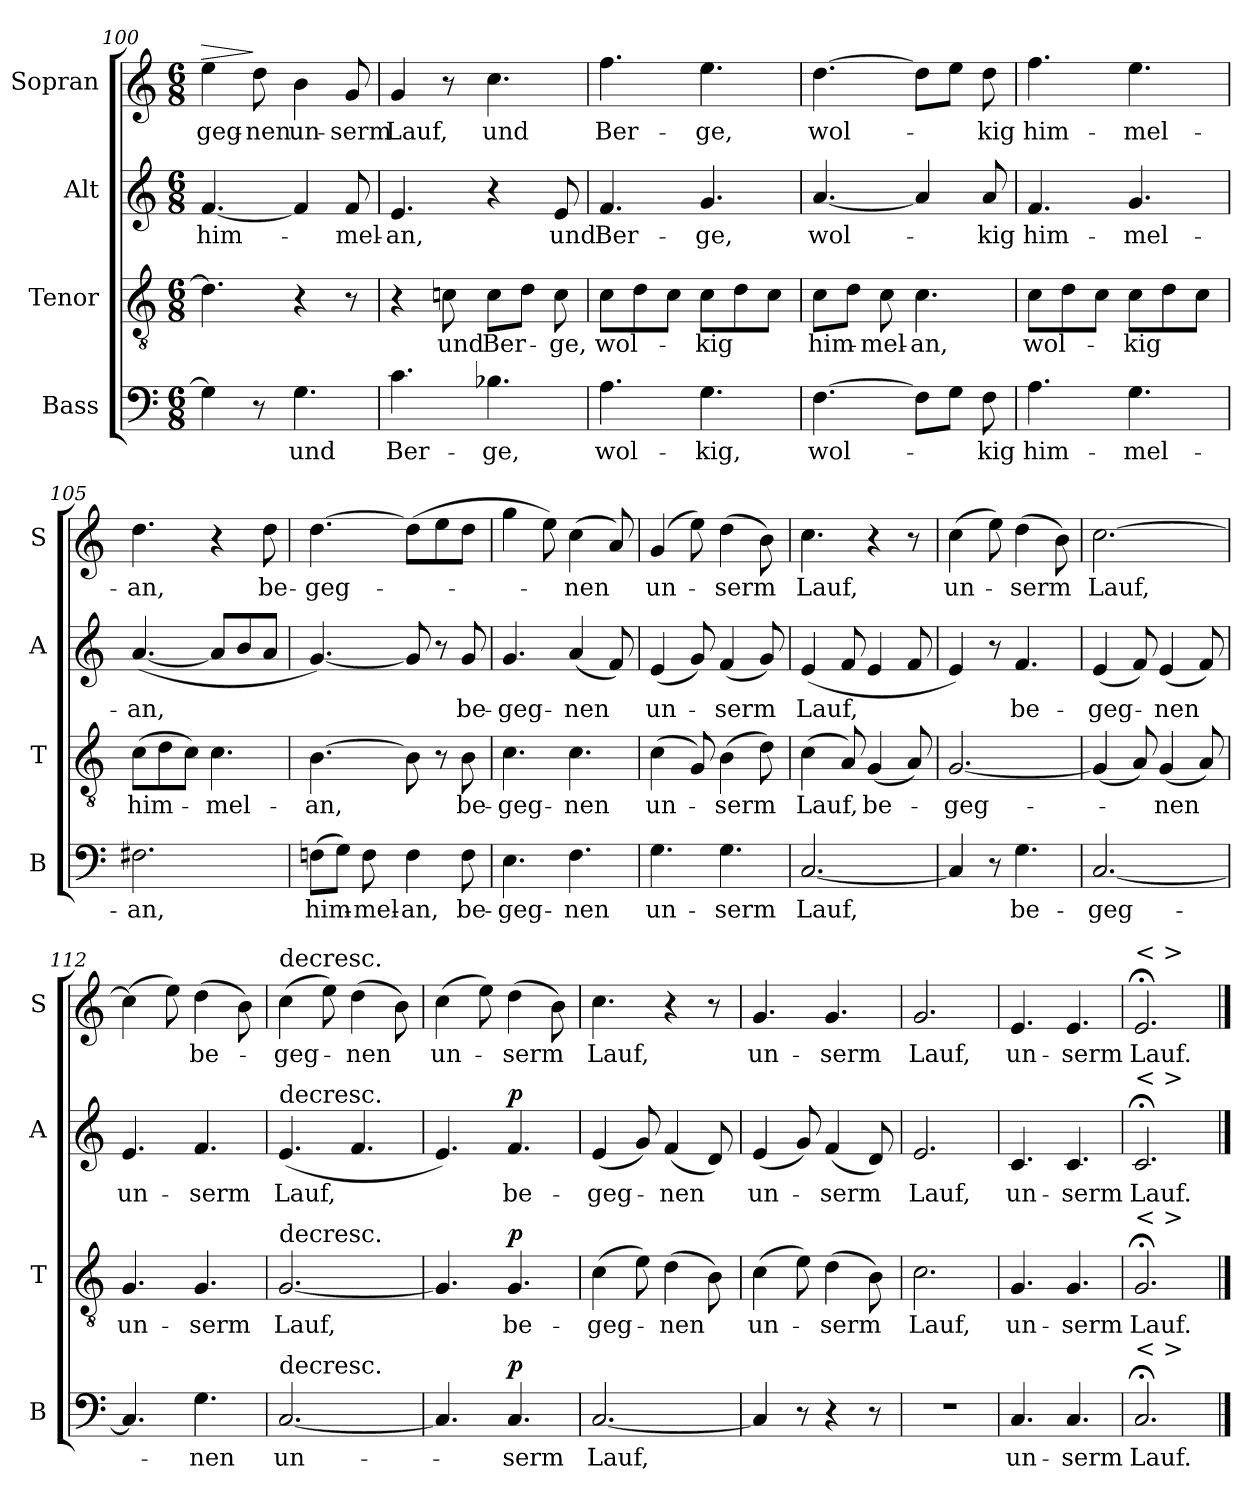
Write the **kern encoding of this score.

**kern	**text	**dynam	**kern	**text	**dynam	**kern	**text	**dynam	**kern	**text	**dynam
*part4	*part4	*part4	*part3	*part3	*part3	*part2	*part2	*part2	*part1	*part1	*part1
*staff4	*staff4	*staff4	*staff3	*staff3	*staff3	*staff2	*staff2	*staff2	*staff1	*staff1	*staff1
*I"Bass	*	*	*I"Tenor	*	*	*I"Alt	*	*	*I"Sopran	*	*
*I'B	*	*	*I'T	*	*	*I'A	*	*	*I'S	*	*
*clefF4	*	*	*clefGv2	*	*	*clefG2	*	*	*clefG2	*	*
*k[]	*	*	*k[]	*	*	*k[]	*	*	*k[]	*	*
*M6/8	*	*	*M6/8	*	*	*M6/8	*	*	*M6/8	*	*
=100	=100	=100	=100	=100	=100	=100	=100	=100	=100	=100	=100
!	!	!	!	!	!	!	!	!	!	!	!LO:HP:a
4G]	.	.	4.d]	.	.	[4.f	him-	.	4ee	-geg-	>
8r	.	.	.	.	.	.	.	.	8dd	-nen	]
4.G	und	.	4r	.	.	4f]	.	.	4b	un-	.
.	.	.	8r	.	.	8f	-mel-	.	8g	-serm	.
=101	=101	=101	=101	=101	=101	=101	=101	=101	=101	=101	=101
4.c	Ber-	.	4r	.	.	4.e	-an,	.	4g	Lauf,	.
.	.	.	8cn	und	.	.	.	.	8r	.	.
4.B-X	-ge,	.	8cL	Ber-	.	4r	.	.	4.cc	und	.
.	.	.	8dJ	.	.	.	.	.	.	.	.
.	.	.	8c	-ge,	.	8e	und	.	.	.	.
=102	=102	=102	=102	=102	=102	=102	=102	=102	=102	=102	=102
4.A	wol-	.	8cL	wol-	.	4.f	Ber-	.	4.ff	Ber-	.
.	.	.	8d	.	.	.	.	.	.	.	.
.	.	.	8cJ	.	.	.	.	.	.	.	.
4.G	-kig,	.	8cL	-kig	.	4.g	-ge,	.	4.ee	-ge,	.
.	.	.	8d	.	.	.	.	.	.	.	.
.	.	.	8cJ	.	.	.	.	.	.	.	.
=103	=103	=103	=103	=103	=103	=103	=103	=103	=103	=103	=103
[4.F	wol-	.	8cL	him-	.	[4.a	wol-	.	[4.dd	wol-	.
.	.	.	8dJ	.	.	.	.	.	.	.	.
.	.	.	8c	-mel-	.	.	.	.	.	.	.
8FL]	.	.	4.c	-an,	.	4a]	.	.	8ddL]	.	.
8GJ	.	.	.	.	.	.	.	.	8eeJ	.	.
8F	-kig	.	.	.	.	8a	-kig	.	8dd	-kig	.
=104	=104	=104	=104	=104	=104	=104	=104	=104	=104	=104	=104
4.A	him-	.	8cL	wol-	.	4.f	him-	.	4.ff	him-	.
.	.	.	8d	.	.	.	.	.	.	.	.
.	.	.	8cJ	.	.	.	.	.	.	.	.
4.G	-mel-	.	8cL	-kig	.	4.g	-mel-	.	4.ee	-mel-	.
.	.	.	8d	.	.	.	.	.	.	.	.
.	.	.	8cJ	.	.	.	.	.	.	.	.
=105	=105	=105	=105	=105	=105	=105	=105	=105	=105	=105	=105
2.F#X	-an,	.	(8cL	him-	.	([4.a	-an,	.	4.dd	-an,	.
.	.	.	8d	.	.	.	.	.	.	.	.
.	.	.	8cJ)	.	.	.	.	.	.	.	.
.	.	.	4.c	-mel-	.	8aL]	.	.	4r	.	.
.	.	.	.	.	.	8b	.	.	.	.	.
.	.	.	.	.	.	8aJ	.	.	8dd	be-	.
=106	=106	=106	=106	=106	=106	=106	=106	=106	=106	=106	=106
(8FnL	him-	.	[4.B	-an,	.	[4.g)	.	.	[4.dd	-geg-	.
8GJ)	.	.	.	.	.	.	.	.	.	.	.
8F	-mel-	.	.	.	.	.	.	.	.	.	.
4F	-an,	.	8B]	.	.	8g]	.	.	(8ddL]	.	.
.	.	.	8r	.	.	8r	.	.	8ee	.	.
8F	be-	.	8B	be-	.	8g	be-	.	8ddJ	.	.
=107	=107	=107	=107	=107	=107	=107	=107	=107	=107	=107	=107
4.E	-geg-	.	4.c	-geg-	.	4.g	-geg-	.	4gg	.	.
.	.	.	.	.	.	.	.	.	8ee)	.	.
4.F	-nen	.	4.c	-nen	.	(4a	-nen	.	(4cc	-nen	.
.	.	.	.	.	.	8f)	.	.	8a)	.	.
=108	=108	=108	=108	=108	=108	=108	=108	=108	=108	=108	=108
4.G	un-	.	(4c	un-	.	(4e	un-	.	(4g	un-	.
.	.	.	8G)	.	.	8g)	.	.	8ee)	.	.
4.G	-serm	.	(4B	-serm	.	(4f	-serm	.	(4dd	-serm	.
.	.	.	8d)	.	.	8g)	.	.	8b)	.	.
=109	=109	=109	=109	=109	=109	=109	=109	=109	=109	=109	=109
[2.C	Lauf,	.	(4c	Lauf,	.	(4e	Lauf,	.	4.cc	Lauf,	.
.	.	.	8A)	.	.	8f	.	.	.	.	.
.	.	.	(4G	be-	.	4e	.	.	4r	.	.
.	.	.	8A)	.	.	8f	.	.	8r	.	.
=110	=110	=110	=110	=110	=110	=110	=110	=110	=110	=110	=110
4C]	.	.	[2.G	-geg-	.	4e)	.	.	(4cc	un-	.
8r	.	.	.	.	.	8r	.	.	8ee)	.	.
4.G	be-	.	.	.	.	4.f	be-	.	(4dd	-serm	.
.	.	.	.	.	.	.	.	.	8b)	.	.
=111	=111	=111	=111	=111	=111	=111	=111	=111	=111	=111	=111
[2.C	-geg-	.	(4G]	.	.	(4e	-geg-	.	[2.cc	Lauf,	.
.	.	.	8A)	.	.	8f)	.	.	.	.	.
.	.	.	(4G	-nen	.	(4e	-nen	.	.	.	.
.	.	.	8A)	.	.	8f)	.	.	.	.	.
=112	=112	=112	=112	=112	=112	=112	=112	=112	=112	=112	=112
4.C]	.	.	4.G	un-	.	4.e	un-	.	(4cc]	.	.
.	.	.	.	.	.	.	.	.	8ee)	.	.
4.G	-nen	.	4.G	-serm	.	4.f	-serm	.	(4dd	be-	.
.	.	.	.	.	.	.	.	.	8b)	.	.
=113	=113	=113	=113	=113	=113	=113	=113	=113	=113	=113	=113
!	!	!	!	!	!	!	!	!	!LO:TX:a:t=decresc.	!	!
!	!	!	!	!	!	!LO:TX:a:t=decresc.	!	!	!	!	!
!	!	!	!LO:TX:a:t=decresc.	!	!	!	!	!	!	!	!
!LO:TX:a:t=decresc.	!	!	!	!	!	!	!	!	!	!	!
[2.C	un-	.	[2.G	Lauf,	.	(4.e	Lauf,	.	(4cc	-geg-	.
.	.	.	.	.	.	.	.	.	8ee)	.	.
.	.	.	.	.	.	4.f	.	.	(4dd	-nen	.
.	.	.	.	.	.	.	.	.	8b)	.	.
=114	=114	=114	=114	=114	=114	=114	=114	=114	=114	=114	=114
4.C]	.	.	4.G]	.	.	4.e)	.	.	(4cc	un-	.
.	.	.	.	.	.	.	.	.	8ee)	.	.
!	!	!LO:DY:a	!	!	!LO:DY:a	!	!	!LO:DY:a	!	!	!
4.C	-serm	p	4.G	be-	p	4.f	be-	p	(4dd	-serm	.
.	.	.	.	.	.	.	.	.	8b)	.	.
=115	=115	=115	=115	=115	=115	=115	=115	=115	=115	=115	=115
[2.C	Lauf,	.	(4c	-geg-	.	(4e	-geg-	.	4.cc	Lauf,	.
.	.	.	8e)	.	.	8g)	.	.	.	.	.
.	.	.	(4d	-nen	.	(4f	-nen	.	4r	.	.
.	.	.	8B)	.	.	8d)	.	.	8r	.	.
=116	=116	=116	=116	=116	=116	=116	=116	=116	=116	=116	=116
4C]	.	.	(4c	un-	.	(4e	un-	.	4.g	un-	.
8r	.	.	8e)	.	.	8g)	.	.	.	.	.
4r	.	.	(4d	-serm	.	(4f	-serm	.	4.g	-serm	.
8r	.	.	8B)	.	.	8d)	.	.	.	.	.
=117	=117	=117	=117	=117	=117	=117	=117	=117	=117	=117	=117
2.r	.	.	2.c	Lauf,	.	2.e	Lauf,	.	2.g	Lauf,	.
=118	=118	=118	=118	=118	=118	=118	=118	=118	=118	=118	=118
4.C	un-	.	4.G	un-	.	4.c	un-	.	4.e	un-	.
4.C	-serm	.	4.G	-serm	.	4.c	-serm	.	4.e	-serm	.
=119	=119	=119	=119	=119	=119	=119	=119	=119	=119	=119	=119
!	!	!	!	!	!	!	!	!	!LO:TX:a:t=< >	!	!
!	!	!	!	!	!	!LO:TX:a:t=< >	!	!	!	!	!
!	!	!	!LO:TX:a:t=< >	!	!	!	!	!	!	!	!
!LO:TX:a:t=< >	!	!	!	!	!	!	!	!	!	!	!
2.C;<	Lauf.	.	2.G;<	Lauf.	.	2.c;<	Lauf.	.	2.e;<	Lauf.	.
==	==	==	==	==	==	==	==	==	==	==	==
*-	*-	*-	*-	*-	*-	*-	*-	*-	*-	*-	*-
